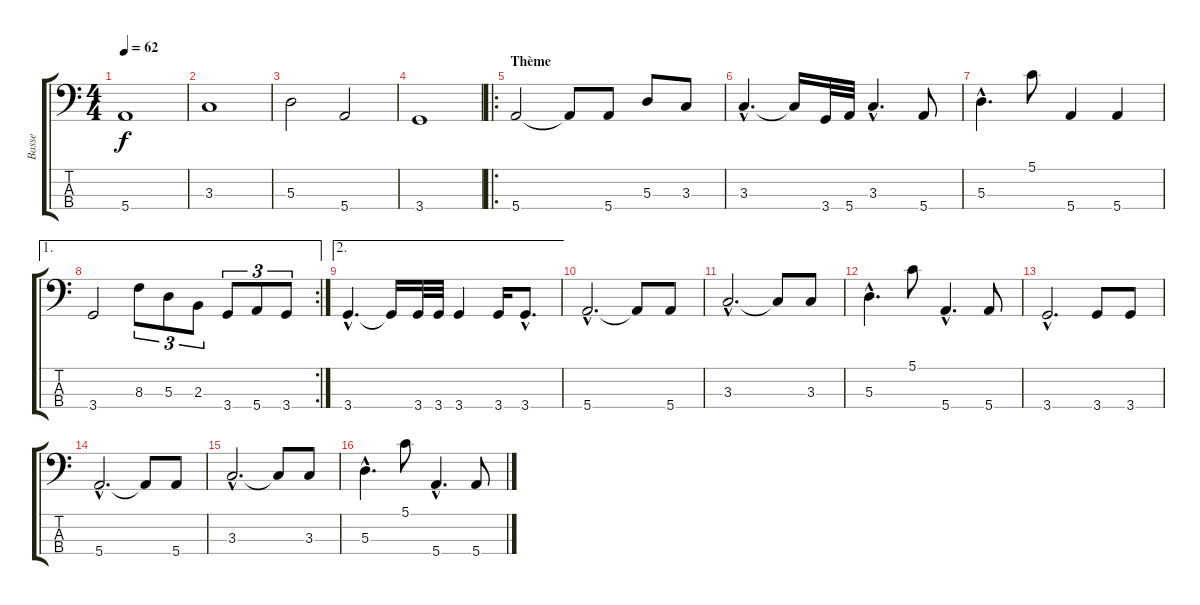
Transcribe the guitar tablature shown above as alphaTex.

\track ("Basse" "Basse") {instrument electricbassfinger}
\staff {score tabs}
\tuning (G2 D2 A1 E1) {hide}
\ts (4 4)
\tempo 62
\clef f4
\ks c
5.4.1{dy f instrument electricbassfinger} |
3.3.1 |
5.3.2 5.4.2 |
3.4.1 |
\ro
\section ("" "Thème")
5.4.2 5.4{t}.8 5.4.8 5.3.8 3.3.8 |
3.3{hac}.4{d} 3.3{t}.16 3.4.32 5.4.32 3.3{hac}.4{d} 5.4.8 |
5.3{hac}.4{d} 5.1.8 5.4.4 5.4.4 |
\ae 1
\rc 2
3.4.2 8.3.8{tu (3 2)} 5.3.8{tu (3 2)} 2.3.8{tu (3 2)} 3.4.8{tu (3 2)} 5.4.8{tu (3 2)} 3.4.8{tu (3 2)} |
\ae 2
3.4{hac}.4{d} 3.4{t}.16 3.4.32 3.4.32 3.4.4 3.4.16 3.4{hac}.8{d} |
5.4{hac}.2{d} 5.4{t}.8 5.4.8 |
3.3{hac}.2{d} 3.3{t}.8 3.3.8 |
5.3{hac}.4{d} 5.1.8 5.4{hac}.4{d} 5.4.8 |
3.4{hac}.2{d} 3.4.8 3.4.8 |
5.4{hac}.2{d} 5.4{t}.8 5.4.8 |
3.3{hac}.2{d} 3.3{t}.8 3.3.8 |
5.3{hac}.4{d} 5.1.8 5.4{hac}.4{d} 5.4.8
